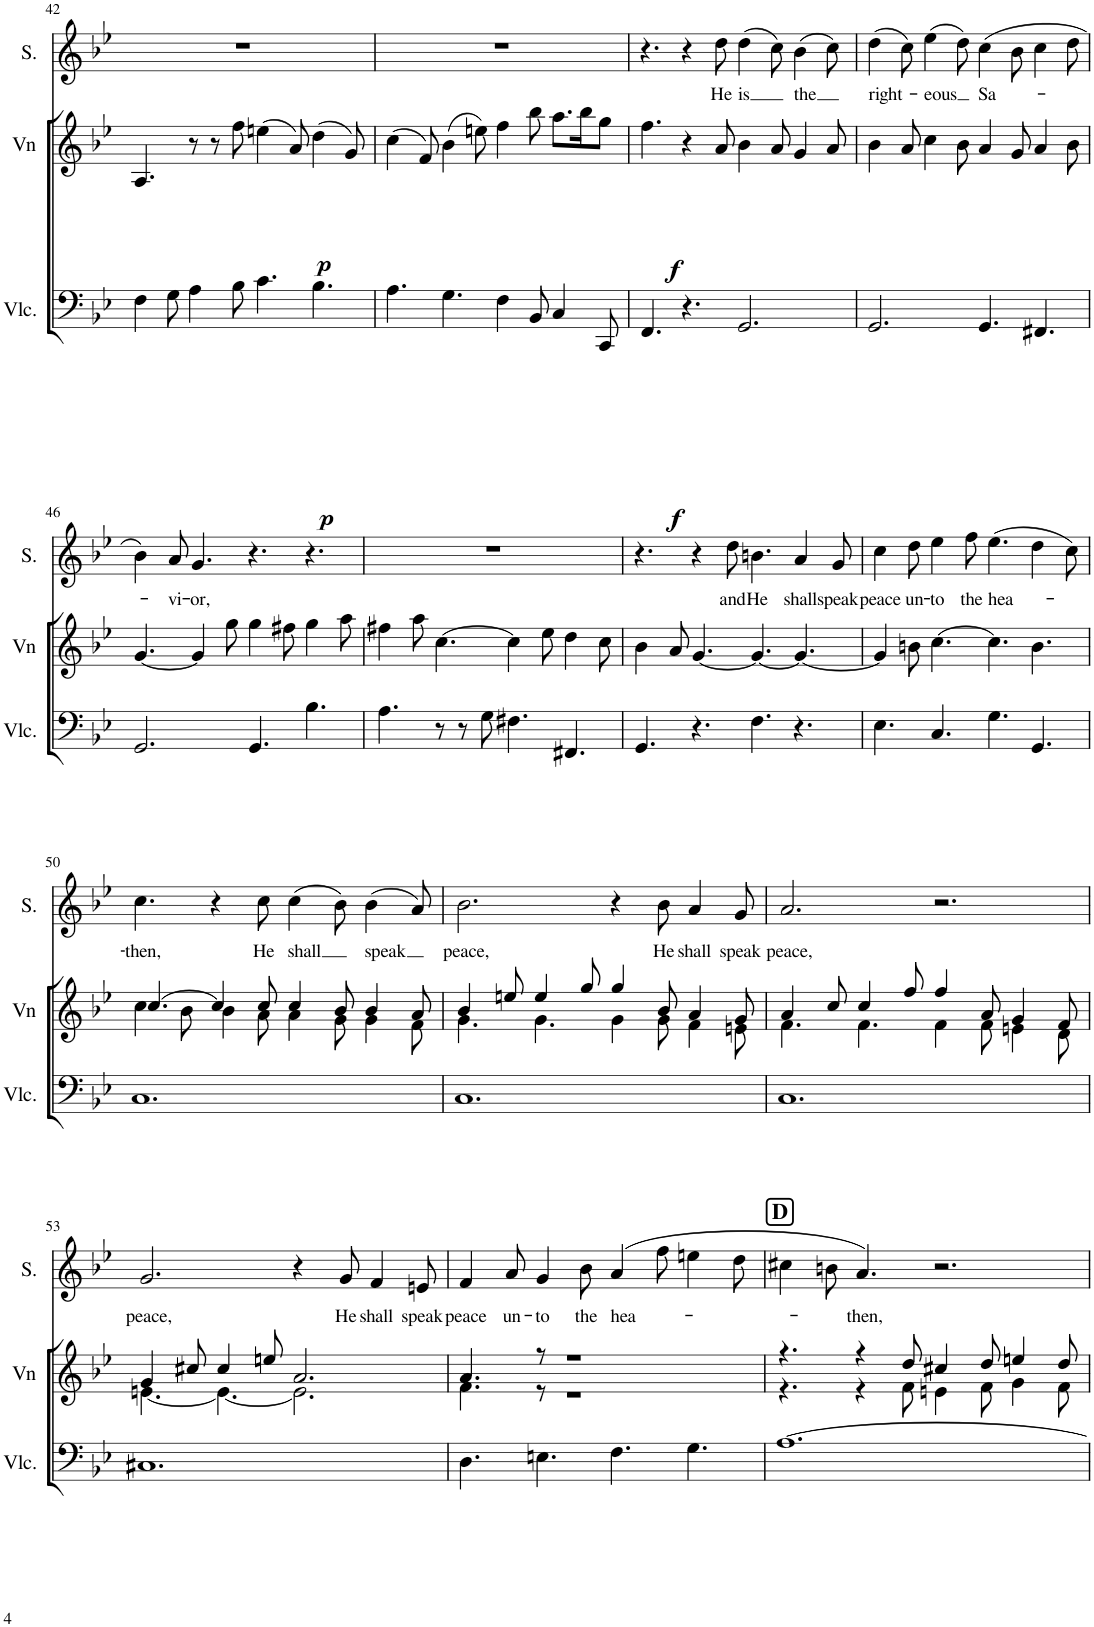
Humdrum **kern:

**kern	**dynam	**kern	**dynam	**kern	**text
*part3	*part3	*part2	*part2	*part1	*part1
*staff3	*staff3	*staff2	*staff2	*staff1	*staff1
*I"Cello	*	*I"Violins	*	*I"Soprano	*
*	*	*I'Vn	*	*I'S.	*
!!LO:PB:g=z
*clefF4	*	*clefG2	*	*clefG2	*
*k[b-e-]	*	*k[b-e-]	*	*k[b-e-]	*
*M12/8	*	*M12/8	*	*M12/8	*
=42	=42	=42	=42	=42	=42
4F\	.	4.A/	.	1.r	.
8G\	.	.	.	.	.
4A\	.	8r	.	.	.
.	.	8r	.	.	.
!	!LO:DY:b	!	!LO:DY:b	!	!
8B-\	p	8ff\	p	.	.
4.c\	.	(4een\	.	.	.
.	.	8a/)	.	.	.
4.B-\	.	(4dd\	.	.	.
.	.	8g/)	.	.	.
=43	=43	=43	=43	=43	=43
4.A\	.	(4cc\	.	1.r	.
.	.	8f/)	.	.	.
4.G\	.	(4b-\	.	.	.
.	.	8een\)	.	.	.
4F\	.	4ff\	.	.	.
!	!LO:DY:b	!	!LO:DY:b	!	!
8BB-/	f	8bb-\	f	.	.
4C/	.	8.aa\L	.	.	.
.	.	16bb-\K	.	.	.
8CC/	.	8gg\J	.	.	.
=44	=44	=44	=44	=44	=44
4.FF/	.	4.ff\	.	4.r	.
4.r	.	4r	.	4r	.
!	!	!	!	!	!LO:LY:b
.	.	8a/	.	8dd\	He
!	!	!	!	!	!LO:LY:b
2.GG/	.	4b-\	.	(4dd\	is
.	.	8a/	.	8cc\)	.
!	!	!	!	!	!LO:LY:b
.	.	4g/	.	(4b-\	the
.	.	8a/	.	8cc\)	.
=45	=45	=45	=45	=45	=45
!	!	!	!	!	!LO:LY:b
2.GG/	.	4b-\	.	(4dd\	right-
.	.	8a/	.	8cc\)	.
!	!	!	!	!	!LO:LY:b
.	.	4cc\	.	(4ee-\	-eous
.	.	8b-\	.	8dd\)	.
!	!	!	!	!	!LO:LY:b
4.GG/	.	4a/	.	(4cc\	Sa-
.	.	8g/	.	8b-\	.
4.FF#X/	.	4a/	.	4cc\	.
.	.	8b-\	.	8dd\	.
!!LO:LB:g=z
=46	=46	=46	=46	=46	=46
2.GG/	.	[4.g/	.	4b-\)	.
!	!	!	!	!	!LO:LY:b
.	.	.	.	8a/	vi-
!	!	!	!	!	!LO:LY:b
.	.	4g/]	.	4.g/	-or,
.	.	8gg\	.	.	.
4.GG/	.	4gg\	.	4.r	.
.	.	8ff#X\	.	.	.
4.B-\	.	4gg\	.	4.r	.
.	.	8aa\	.	.	.
=47	=47	=47	=47	=47	=47
4.A\	.	4ff#X\	.	1.r	.
.	.	8aa\	.	.	.
8r	.	[4.cc\	.	.	.
8r	.	.	.	.	.
8G\	.	.	.	.	.
4.F#X\	.	4cc\]	.	.	.
.	.	8ee-\	.	.	.
4.FF#X/	.	4dd\	.	.	.
.	.	8cc\	.	.	.
=48	=48	=48	=48	=48	=48
4.GG/	.	4b-\	.	4.r	.
.	.	8a/	.	.	.
4.r	.	[4.g/	.	4r	.
!	!	!	!	!	!LO:LY:b
.	.	.	.	8dd\	and
!	!	!	!	!	!LO:LY:b
4.F\	.	4.g/_	.	4.bn\	He
!	!	!	!	!	!LO:LY:b
4.r	.	4.g/_	.	4a/	shall
!	!	!	!	!	!LO:LY:b
.	.	.	.	8g/	speak
=49	=49	=49	=49	=49	=49
!	!	!	!	!	!LO:LY:b
4.E-\	.	4g/]	.	4cc\	peace
!	!	!	!	!	!LO:LY:b
.	.	8bn\	.	8dd\	un-
!	!	!	!	!	!LO:LY:b
4.C/	.	[4.cc\	.	4ee-\	-to
!	!	!	!	!	!LO:LY:b
.	.	.	.	8ff\	the
!	!	!	!	!	!LO:LY:b
4.G\	.	4.cc\]	.	(4.ee-\	hea-
4.GG/	.	4.b\	.	4dd\	.
.	.	.	.	8cc\)	.
!!LO:LB:g=z
=50	=50	=50	=50	=50	=50
*	*	*^	*	*	*
!	!	!	!	!	!	!LO:LY:b
1.C	.	[4.cc/	4cc\	.	4.cc\	-then,
.	.	.	8b-\	.	.	.
.	.	4cc/]	4b-\	.	4r	.
!	!	!	!	!	!	!LO:LY:b
.	.	8cc/	8a\	.	8cc\	He
!	!	!	!	!	!	!LO:LY:b
.	.	4cc/	4a\	.	(4cc\	shall
.	.	8b-/	8g\	.	8b-\)	.
!	!	!	!	!	!	!LO:LY:b
.	.	4b-/	4g\	.	(4b-\	speak
.	.	8a/	8f\	.	8a/)	.
=51	=51	=51	=51	=51	=51	=51
!	!	!	!	!	!	!LO:LY:b
1.C	.	4b-/	4.g\	.	2.b-\	peace,
.	.	8een/	.	.	.	.
.	.	4ee/	4.g\	.	.	.
.	.	8gg/	.	.	.	.
.	.	4gg/	4g\	.	4r	.
!	!	!	!	!	!	!LO:LY:b
.	.	8b-/	8g\	.	8b-\	He
!	!	!	!	!	!	!LO:LY:b
.	.	4a/	4f\	.	4a/	shall
!	!	!	!	!	!	!LO:LY:b
.	.	8g/	8en\	.	8g/	speak
=52	=52	=52	=52	=52	=52	=52
!	!	!	!	!	!	!LO:LY:b
1.C	.	4a/	4.f\	.	2.a/	peace,
.	.	8cc/	.	.	.	.
.	.	4cc/	4.f\	.	.	.
.	.	8ff/	.	.	.	.
.	.	4ff/	4f\	.	2.r	.
.	.	8a/	8f\	.	.	.
.	.	4g/	4en\	.	.	.
.	.	8f/	8d\	.	.	.
!!LO:LB:g=z
=53	=53	=53	=53	=53	=53	=53
!	!	!	!	!	!	!LO:LY:b
1.C#X	.	4g/	[4.en\	.	2.g/	peace,
.	.	8cc#X/	.	.	.	.
.	.	4cc#/	4.e\_	.	.	.
.	.	8een/	.	.	.	.
.	.	2.a/	2.e\]	.	4r	.
!	!	!	!	!	!	!LO:LY:b
.	.	.	.	.	8g/	He
!	!	!	!	!	!	!LO:LY:b
.	.	.	.	.	4f/	shall
!	!	!	!	!	!	!LO:LY:b
.	.	.	.	.	8en/	speak
=54	=54	=54	=54	=54	=54	=54
!	!	!	!	!	!	!LO:LY:b
4.D\	.	4.a/	4.f\	.	4f/	peace
!	!	!	!	!	!	!LO:LY:b
.	.	.	.	.	8a/	un-
!	!	!	!	!	!	!LO:LY:b
4.En\	.	8r	8r	.	4g/	-to
.	.	1r	1r	.	.	.
!	!	!	!	!	!	!LO:LY:b
.	.	.	.	.	8b-\	the
!	!	!	!	!	!	!LO:LY:b
4.F\	.	.	.	.	(4a/	hea-
.	.	.	.	.	8ff\	.
4.G\	.	.	.	.	4een\	.
.	.	.	.	.	8dd\	.
=55	=55	=55	=55	=55	=55	=55
!	!	!	!	!	!LO:TX:a:B:t=D	!
[1.A	.	4.r	4.r	.	4cc#X\	.
.	.	.	.	.	8bn\	.
!	!	!	!	!	!	!LO:LY:b
.	.	4r	4r	.	4.a/)	-then,
.	.	8dd/	8f\	.	.	.
.	.	4cc#X/	4en\	.	2.r	.
.	.	8dd/	8f\	.	.	.
.	.	4een/	4g\	.	.	.
.	.	8dd/	8f\	.	.	.
*	*	*v	*v	*	*	*
=	=	=	=	=	=
*-	*-	*-	*-	*-	*-
